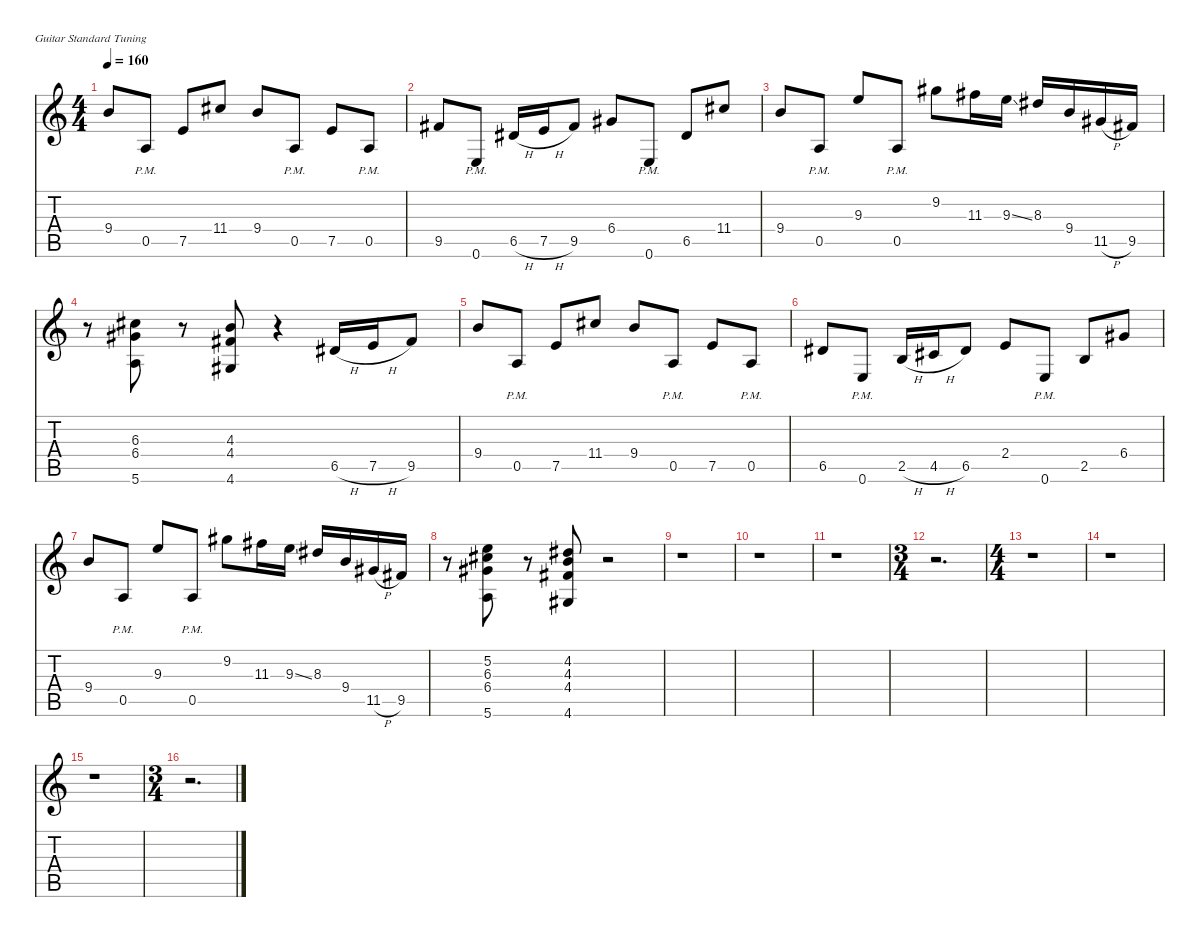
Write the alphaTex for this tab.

\defaultSystemsLayout 4
\hideDynamics
\bracketExtendMode nobrackets
\singleTrackTrackNamePolicy hidden
\multiTrackTrackNamePolicy hidden
\firstSystemTrackNameMode fullname
\firstSystemTrackNameOrientation horizontal
\otherSystemsTrackNameOrientation horizontal
\track ("Distortion 1 /Lead" "od.guit.") {instrument overdrivenguitar}
\staff {score tabs}
\tuning (E4 B3 G3 D3 A2 E2)
\ts (4 4)
\tempo 160
\clef g2
\ks c
9.4.8{dy f beam Up} 0.5{pm}.8{beam Up} 7.5.8{beam Up} 11.4{acc #}.8{beam Up} 9.4.8{beam Up} 0.5{pm}.8{beam Up} 7.5.8{beam Up} 0.5{pm}.8{beam Up} |
9.5{acc #}.8{beam Up} 0.6{pm}.8{beam Up} 6.5{h acc #}.16{beam Up} 7.5{h}.16{beam Up} 9.5{acc #}.8{beam Up} 6.4{acc #}.8{beam Up} 0.6{pm}.8{beam Up} 6.5{acc #}.8{beam Up} 11.4{acc #}.8{beam Up} |
9.4.8{beam Up} 0.5{pm}.8{beam Up} 9.3.8{beam Up} 0.5{pm}.8{beam Up} 9.2{acc #}.8{beam Down} 11.3{acc #}.16{beam Down} 9.3{ss}.16{beam Down} 8.3{acc #}.16{beam Up} 9.4.16{beam Up} 11.5{h acc #}.16{beam Up} 9.5{acc #}.16{beam Up} |
r.8{beam Down} (6.3{acc #} 6.4{acc #} 5.6).8{beam Up} r.8{beam Up} (4.3 4.4{acc #} 4.6{acc #}).8{beam Up} r.4{beam Up} 6.5{h acc #}.16{beam Up} 7.5{h}.16{beam Up} 9.5{acc #}.8{beam Up} |
9.4.8{beam Up} 0.5{pm}.8{beam Up} 7.5.8{beam Up} 11.4{acc #}.8{beam Up} 9.4.8{beam Up} 0.5{pm}.8{beam Up} 7.5.8{beam Up} 0.5{pm}.8{beam Up} |
6.5{acc #}.8{beam Up} 0.6{pm}.8{beam Up} 2.5{h}.16{beam Up} 4.5{h acc #}.16{beam Up} 6.5{acc #}.8{beam Up} 2.4.8{beam Up} 0.6{pm}.8{beam Up} 2.5.8{beam Up} 6.4{acc #}.8{beam Up} |
9.4.8{beam Up} 0.5{pm}.8{beam Up} 9.3.8{beam Up} 0.5{pm}.8{beam Up} 9.2{acc #}.8{beam Down} 11.3{acc #}.16{beam Down} 9.3{ss}.16{beam Down} 8.3{acc #}.16{beam Up} 9.4.16{beam Up} 11.5{h acc #}.16{beam Up} 9.5{acc #}.16{beam Up} |
r.8{beam Down} (5.2 6.3{acc #} 6.4{acc #} 5.6).8{beam Up} r.8{beam Up} (4.2{acc #} 4.3 4.4{acc #} 4.6{acc #}).8{beam Up} r.2{beam Up} |
r.1{beam Down} |
r.1{beam Down} |
r.1{beam Down} |
\ts (3 4)
\beaming (8 3 1 1 1)
r.2{d beam Down} |
\ts (4 4)
\beaming (8 2 2 2 2)
r.1{beam Down} |
r.1{beam Down} |
r.1{beam Down} |
\ts (3 4)
\beaming (8 3 1 1 1)
r.2{d beam Down}
